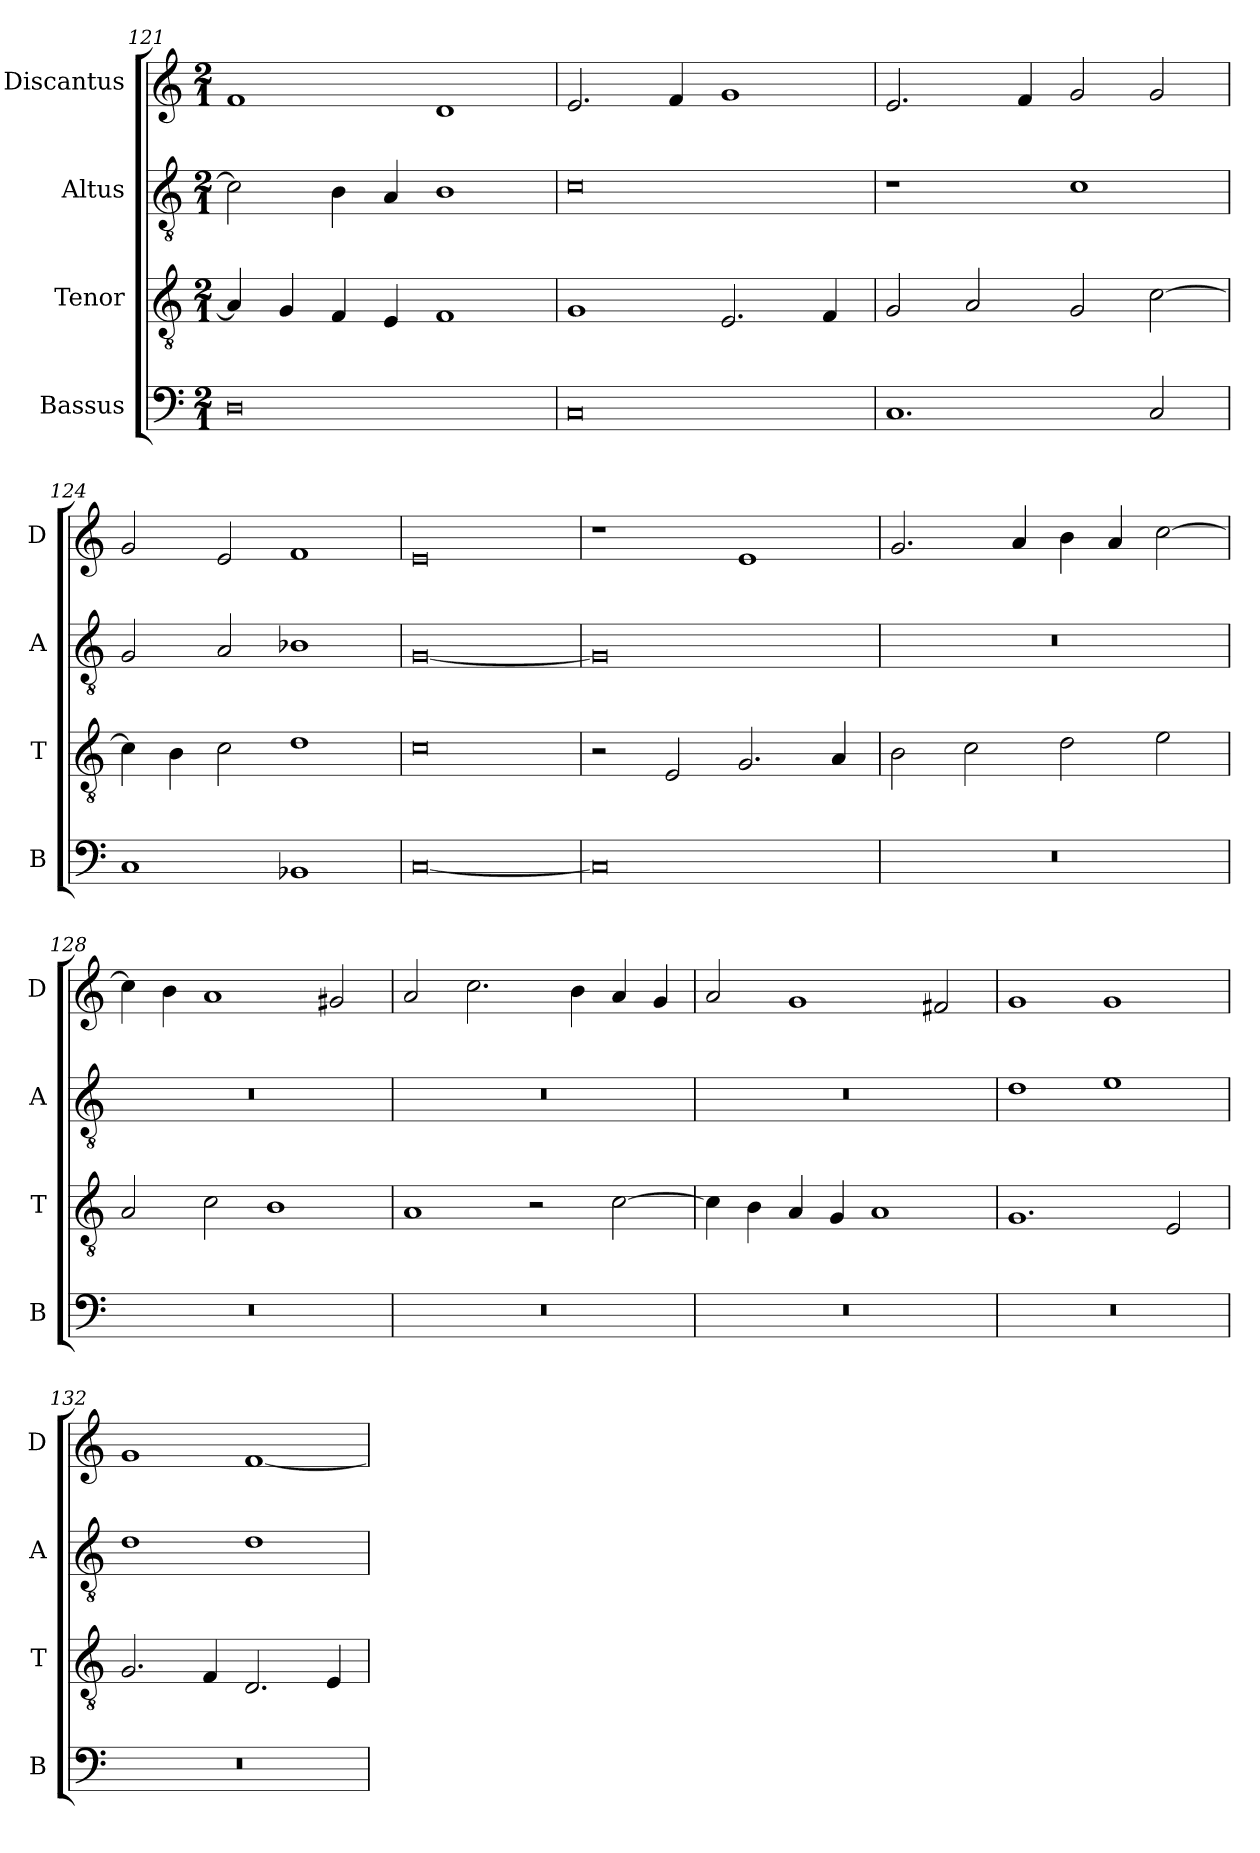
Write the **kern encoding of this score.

**kern	**kern	**kern	**kern
*part4	*part3	*part2	*part1
*staff4	*staff3	*staff2	*staff1
*I"Bassus	*I"Tenor	*I"Altus	*I"Discantus
*I'B	*I'T	*I'A	*I'D
*clefF4	*clefGv2	*clefGv2	*clefG2
*k[]	*k[]	*k[]	*k[]
*M2/1	*M2/1	*M2/1	*M2/1
=121	=121	=121	=121
0D	4A/]	2c\]	1f
.	4G/	.	.
.	4F/	4B\	.
.	4E/	4A/	.
.	1F	1B	1d
=122	=122	=122	=122
0C	1G	0c	2.e/
.	.	.	4f/
.	2.E/	.	1g
.	4F/	.	.
=123	=123	=123	=123
1.C	2G/	1r	2.e/
.	2A/	.	.
.	.	.	4f/
.	2G/	1c	2g/
2C/	[2c\	.	2g/
=124	=124	=124	=124
1C	4c\]	2G/	2g/
.	4B\	.	.
.	2c\	2A/	2e/
1BB-X	1d	1B-X	1f
=125	=125	=125	=125
[0C	0c	[0G	0e
=126	=126	=126	=126
0C]	2r	0G]	1r
.	2E/	.	.
.	2.G/	.	1e
.	4A/	.	.
=127	=127	=127	=127
0r	2B\	0r	2.g/
.	2c\	.	.
.	.	.	4a/
.	2d\	.	4b\
.	.	.	4a/
.	2e\	.	[2cc\
=128	=128	=128	=128
0r	2A/	0r	4cc\]
.	.	.	4b\
.	2c\	.	1a
.	1B	.	.
.	.	.	2g#X/
=129	=129	=129	=129
0r	1A	0r	2a/
.	.	.	2.cc\
.	2r	.	.
.	.	.	4b\
.	[2c\	.	4a/
.	.	.	4g/
=130	=130	=130	=130
0r	4c\]	0r	2a/
.	4B\	.	.
.	4A/	.	1g
.	4G/	.	.
.	1A	.	.
.	.	.	2f#X/
=131	=131	=131	=131
0r	1.G	1d	1g
.	.	1e	1g
.	2E/	.	.
=132	=132	=132	=132
0r	2.G/	1d	1g
.	4F/	.	.
.	2.D/	1d	[1f
.	4E/	.	.
=	=	=	=
*-	*-	*-	*-
